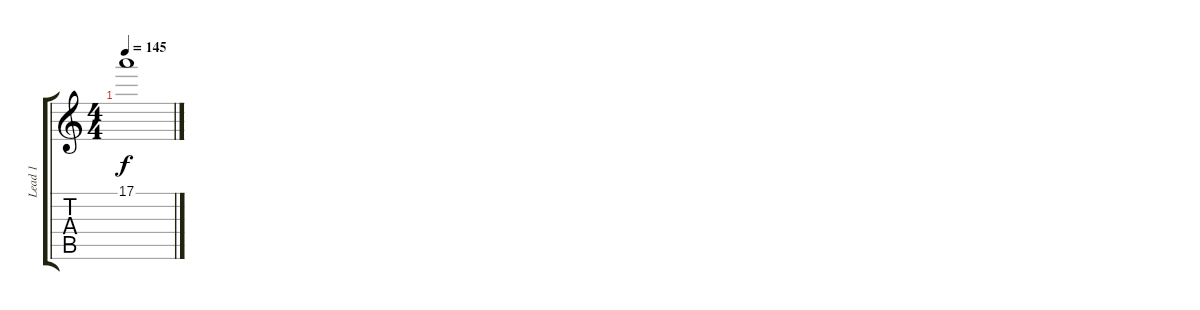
\track ("Lead 1" "Lead 1") {mute instrument overdrivenguitar}
\staff {score tabs}
\tuning (E4 B3 G3 D3 A2 E2) {hide}
\ts (4 4)
\tempo 145
\clef g2
\ks c
17.1.1{dy f}
